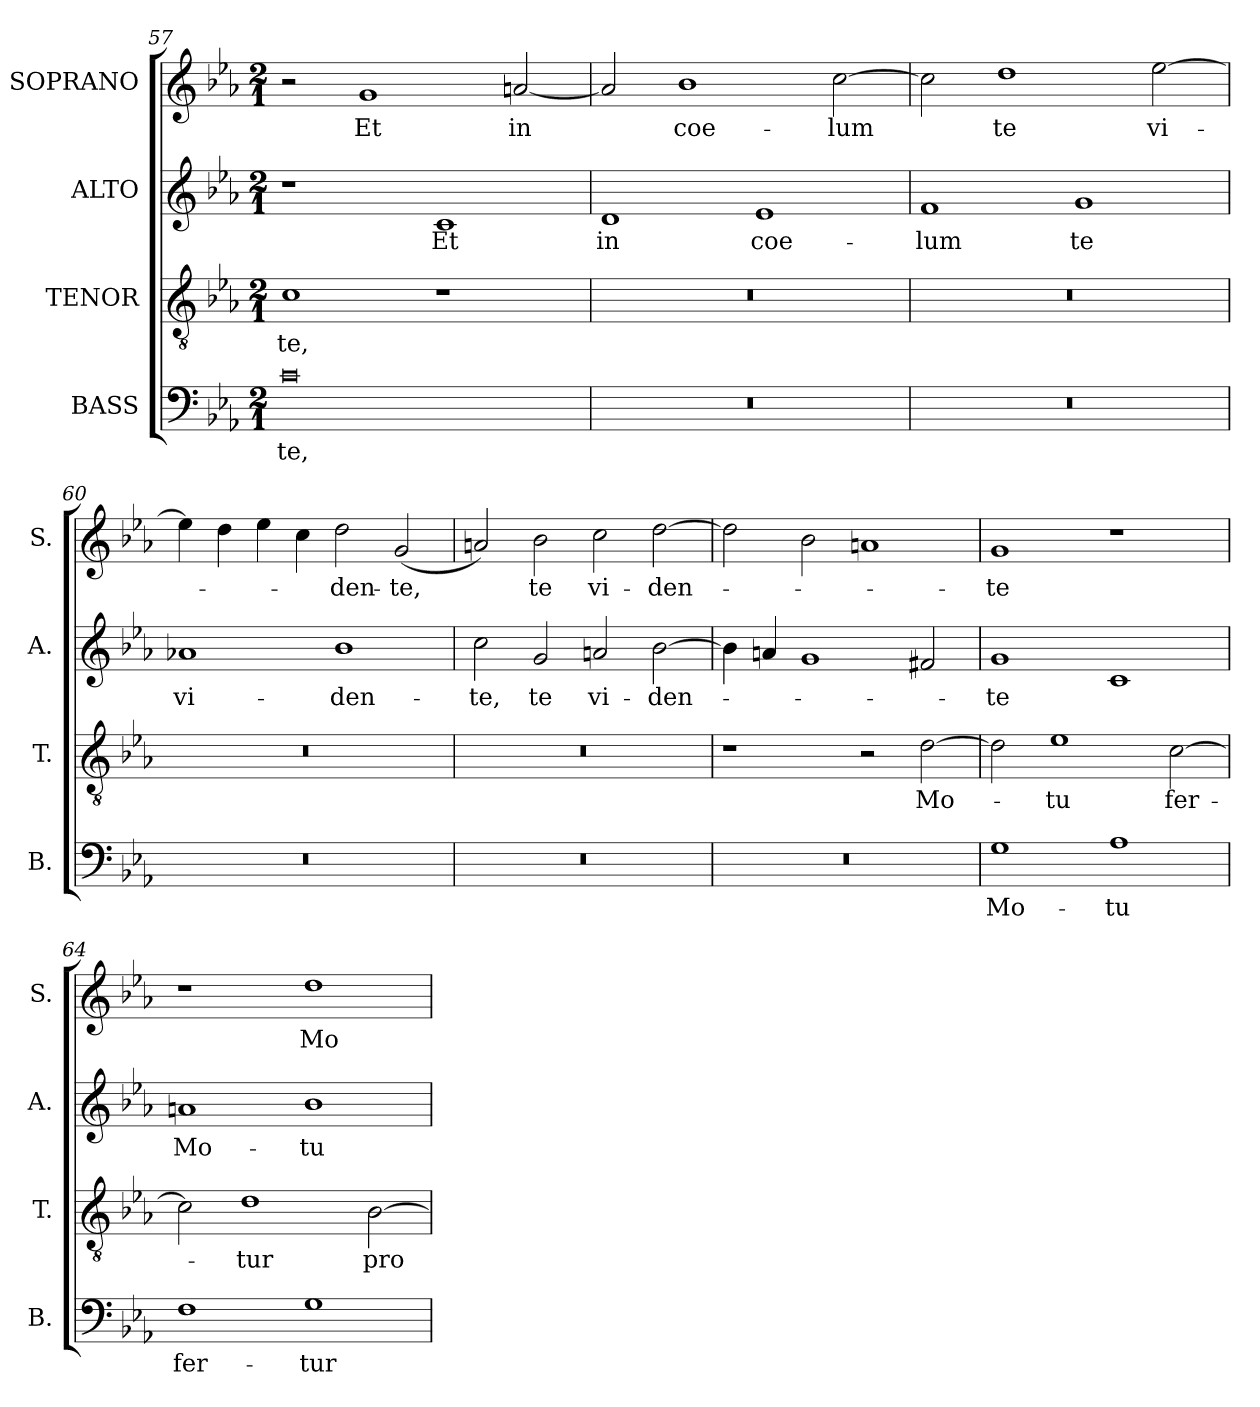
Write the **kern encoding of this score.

**kern	**text	**kern	**text	**kern	**text	**kern	**text
*part4	*part4	*part3	*part3	*part2	*part2	*part1	*part1
*staff4	*staff4	*staff3	*staff3	*staff2	*staff2	*staff1	*staff1
*I"BASS	*	*I"TENOR	*	*I"ALTO	*	*I"SOPRANO	*
*I'B.	*	*I'T.	*	*I'A.	*	*I'S.	*
!!LO:PB:g=z
*clefF4	*	*clefGv2	*	*clefG2	*	*clefG2	*
*	*	*ITrd7c12	*	*	*	*	*
*k[b-e-a-]	*	*k[b-e-a-]	*	*k[b-e-a-]	*	*k[b-e-a-]	*
*E-:	*	*E-:	*	*E-:	*	*E-:	*
*M2/1	*	*M2/1	*	*M2/1	*	*M2/1	*
=57	=57	=57	=57	=57	=57	=57	=57
!	!LO:LY:b:color=#000000	!	!	!	!	!	!
!	!	!	!LO:LY:b:color=#000000	!	!	!	!
0ci	-te,	1Ci	-te,	1r	.	2r	.
!	!	!	!	!	!	!	!LO:LY:b:color=#000000
.	.	.	.	.	.	1gi	Et
!	!	!	!	!	!LO:LY:b:color=#000000	!	!
.	.	1r	.	1ci	Et	.	.
!	!	!	!	!	!	!	!LO:LY:b:color=#000000
.	.	.	.	.	.	[2ani/	in
=58	=58	=58	=58	=58	=58	=58	=58
!LO:N:vis=1	!	!LO:N:vis=1	!	!	!	!	!
!	!	!	!	!	!LO:LY:b:color=#000000	!	!
0r	.	0r	.	1di	in	2ai/]	.
!	!	!	!	!	!	!	!LO:LY:b:color=#000000
.	.	.	.	.	.	1b-i	coe-
!	!	!	!	!	!LO:LY:b:color=#000000	!	!
.	.	.	.	1e-i	coe-	.	.
!	!	!	!	!	!	!	!LO:LY:b:color=#000000
.	.	.	.	.	.	[2cci\	-lum
=59	=59	=59	=59	=59	=59	=59	=59
!LO:N:vis=1	!	!LO:N:vis=1	!	!	!	!	!
!	!	!	!	!	!LO:LY:b:color=#000000	!	!
0r	.	0r	.	1fi	-lum	2cci\]	.
!	!	!	!	!	!	!	!LO:LY:b:color=#000000
.	.	.	.	.	.	1ddi	te
!	!	!	!	!	!LO:LY:b:color=#000000	!	!
.	.	.	.	1gi	te	.	.
!	!	!	!	!	!	!	!LO:LY:b:color=#000000
.	.	.	.	.	.	[2ee-i\	vi-
=60	=60	=60	=60	=60	=60	=60	=60
!LO:N:vis=1	!	!LO:N:vis=1	!	!	!	!	!
!	!	!	!	!	!LO:LY:b:color=#000000	!	!
0r	.	0r	.	1a-Xi	vi-	4ee-i\]	.
.	.	.	.	.	.	4ddi\	.
.	.	.	.	.	.	4ee-i\	.
.	.	.	.	.	.	4cci\	.
!	!	!	!	!	!LO:LY:b:color=#000000	!	!
!	!	!	!	!	!	!	!LO:LY:b:color=#000000
.	.	.	.	1b-i	-den-	2ddi\	-den-
!	!	!	!	!	!	!	!LO:LY:b:color=#000000
.	.	.	.	.	.	(2gi/	-te,
=61	=61	=61	=61	=61	=61	=61	=61
!LO:N:vis=1	!	!LO:N:vis=1	!	!	!	!	!
!	!	!	!	!	!LO:LY:b:color=#000000	!	!
0r	.	0r	.	2cci\	-te,	2ani/)	.
!	!	!	!	!	!LO:LY:b:color=#000000	!	!
!	!	!	!	!	!	!	!LO:LY:b:color=#000000
.	.	.	.	2gi/	te	2b-i\	te
!	!	!	!	!	!LO:LY:b:color=#000000	!	!
!	!	!	!	!	!	!	!LO:LY:b:color=#000000
.	.	.	.	2ani/	vi-	2cci\	vi-
!	!	!	!	!	!LO:LY:b:color=#000000	!	!
!	!	!	!	!	!	!	!LO:LY:b:color=#000000
.	.	.	.	[2b-i\	-den-	[2ddi\	-den-
=62	=62	=62	=62	=62	=62	=62	=62
!LO:N:vis=1	!	!	!	!	!	!	!
0r	.	1r	.	4b-i\]	.	2ddi\]	.
.	.	.	.	4ani/	.	.	.
.	.	.	.	1gi	.	2b-i\	.
.	.	2r	.	.	.	1ani	.
!	!	!	!LO:LY:b:color=#000000	!	!	!	!
.	.	[2Di\	Mo-	2f#Xi/	.	.	.
=63	=63	=63	=63	=63	=63	=63	=63
!	!LO:LY:b:color=#000000	!	!	!	!	!	!
!	!	!	!	!	!LO:LY:b:color=#000000	!	!
!	!	!	!	!	!	!	!LO:LY:b:color=#000000
1Gi	Mo-	2Di\]	.	1gi	-te	1gi	-te
!	!	!	!LO:LY:b:color=#000000	!	!	!	!
.	.	1E-i	-tu	.	.	.	.
!	!LO:LY:b:color=#000000	!	!	!	!	!	!
1A-i	-tu	.	.	1ci	.	1r	.
!	!	!	!LO:LY:b:color=#000000	!	!	!	!
.	.	[2Ci\	fer-	.	.	.	.
=64	=64	=64	=64	=64	=64	=64	=64
!	!LO:LY:b:color=#000000	!	!	!	!	!	!
!	!	!	!	!	!LO:LY:b:color=#000000	!	!
1Fi	fer-	2Ci\]	.	1ani	Mo-	1r	.
!	!	!	!LO:LY:b:color=#000000	!	!	!	!
.	.	1Di	-tur	.	.	.	.
!	!LO:LY:b:color=#000000	!	!	!	!	!	!
!	!	!	!	!	!LO:LY:b:color=#000000	!	!
!	!	!	!	!	!	!	!LO:LY:b:color=#000000
1Gi	-tur	.	.	1b-i	-tu	1ddi	Mo-
!	!	!	!LO:LY:b:color=#000000	!	!	!	!
.	.	[2BB-i\	pro-	.	.	.	.
=	=	=	=	=	=	=	=
*-	*-	*-	*-	*-	*-	*-	*-
